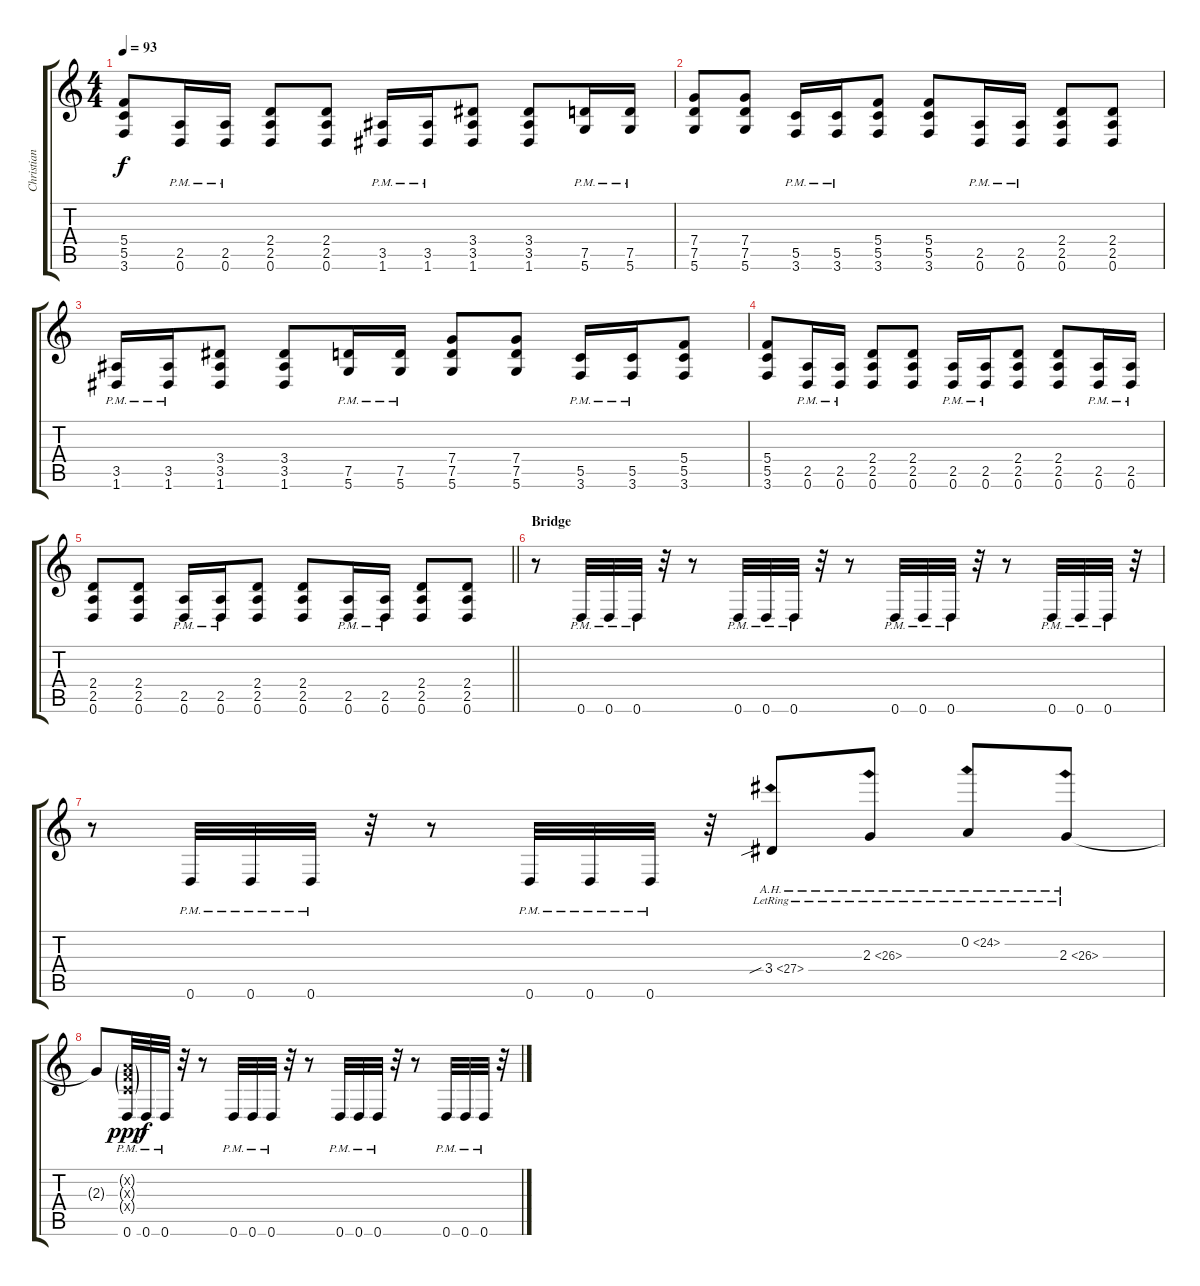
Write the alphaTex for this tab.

\track ("Christian Andreu" "Christian ") {instrument distortionguitar}
\staff {score tabs}
\tuning (D4 A3 F3 C3 G2 D2) {hide}
\ts (4 4)
\tempo 93
\clef g2
\ks c
(5.4 5.5 3.6).8{dy f} (2.5{pm} 0.6{pm}).16 (2.5{pm} 0.6{pm}).16 (2.4 2.5 0.6).8 (2.4 2.5 0.6).8 (3.5{pm} 1.6{pm}).16 (3.5{pm} 1.6{pm}).16 (3.4 3.5 1.6).8 (3.4 3.5 1.6).8 (7.5{pm} 5.6{pm}).16 (7.5{pm} 5.6{pm}).16 |
(7.4 7.5 5.6).8 (7.4 7.5 5.6).8 (5.5{pm} 3.6{pm}).16 (5.5{pm} 3.6{pm}).16 (5.4 5.5 3.6).8 (5.4 5.5 3.6).8 (2.5{pm} 0.6{pm}).16 (2.5{pm} 0.6{pm}).16 (2.4 2.5 0.6).8 (2.4 2.5 0.6).8 |
(3.5{pm} 1.6{pm}).16 (3.5{pm} 1.6{pm}).16 (3.4 3.5 1.6).8 (3.4 3.5 1.6).8 (7.5{pm} 5.6{pm}).16 (7.5{pm} 5.6{pm}).16 (7.4 7.5 5.6).8 (7.4 7.5 5.6).8 (5.5{pm} 3.6{pm}).16 (5.5{pm} 3.6{pm}).16 (5.4 5.5 3.6).8 |
(5.4 5.5 3.6).8 (2.5{pm} 0.6{pm}).16 (2.5{pm} 0.6{pm}).16 (2.4 2.5 0.6).8 (2.4 2.5 0.6).8 (2.5{pm} 0.6{pm}).16 (2.5{pm} 0.6{pm}).16 (2.4 2.5 0.6).8 (2.4 2.5 0.6).8 (2.5{pm} 0.6{pm}).16 (2.5{pm} 0.6{pm}).16 |
\barLineRight lightlight
(2.4 2.5 0.6).8 (2.4 2.5 0.6).8 (2.5{pm} 0.6{pm}).16 (2.5{pm} 0.6{pm}).16 (2.4 2.5 0.6).8 (2.4 2.5 0.6).8 (2.5{pm} 0.6{pm}).16 (2.5{pm} 0.6{pm}).16 (2.4 2.5 0.6).8 (2.4 2.5 0.6).8 |
\section ("" "Bridge")
r.8 0.6{pm}.32 0.6{pm}.32 0.6{pm}.32 r.32 r.8 0.6{pm}.32 0.6{pm}.32 0.6{pm}.32 r.32 r.8 0.6{pm}.32 0.6{pm}.32 0.6{pm}.32 r.32 r.8 0.6{pm}.32 0.6{pm}.32 0.6{pm}.32 r.32 |
r.8 0.6{pm}.32 0.6{pm}.32 0.6{pm}.32 r.32 r.8 0.6{pm}.32 0.6{pm}.32 0.6{pm}.32 r.32 3.4{ah 24 sib lr}.8 2.3{ah 24 lr}.8 0.2{ah 24 lr}.8 2.3{ah 24 lr}.8 |
2.3{t}.8 (0.2{g x} 0.3{g x} 0.4{g x} 0.6{pm}).32{dy ppp} 0.6{pm}.32{dy f} 0.6{pm}.32 r.32 r.8 0.6{pm}.32 0.6{pm}.32 0.6{pm}.32 r.32 r.8 0.6{pm}.32 0.6{pm}.32 0.6{pm}.32 r.32 r.8 0.6{pm}.32 0.6{pm}.32 0.6{pm}.32 r.32
